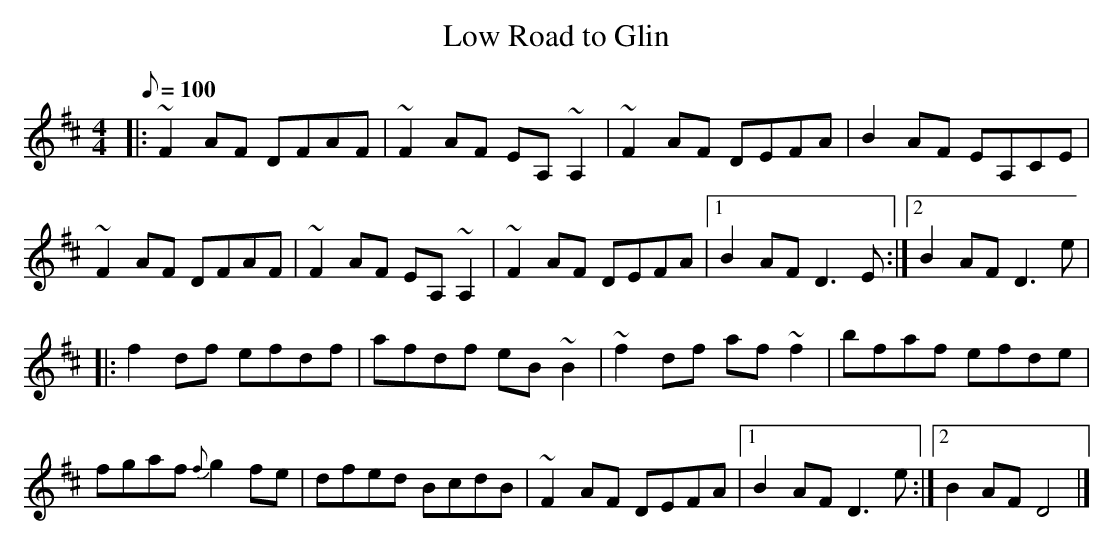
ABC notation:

X:1
T:Low Road to Glin
M:4/4
L:1/8
Q:100
K:D
|:~F2 AF DFAF | ~F2 AF EA, ~A,2 | ~F2 AF DEFA | B2 AF EA,CE |
~F2 AF DFAF | ~F2 AF EA, ~A,2 | ~F2 AF DEFA |1 B2 AF D3 E :|2 B2 AF D3 e |
|:f2 df efdf | afdf eB ~B2 | ~f2 df af ~f2 | bfaf efde |
fgaf {f}g2 fe | dfed BcdB | ~F2 AF DEFA |1 B2 AF D3 e :|2 B2 AF  D4 |]
